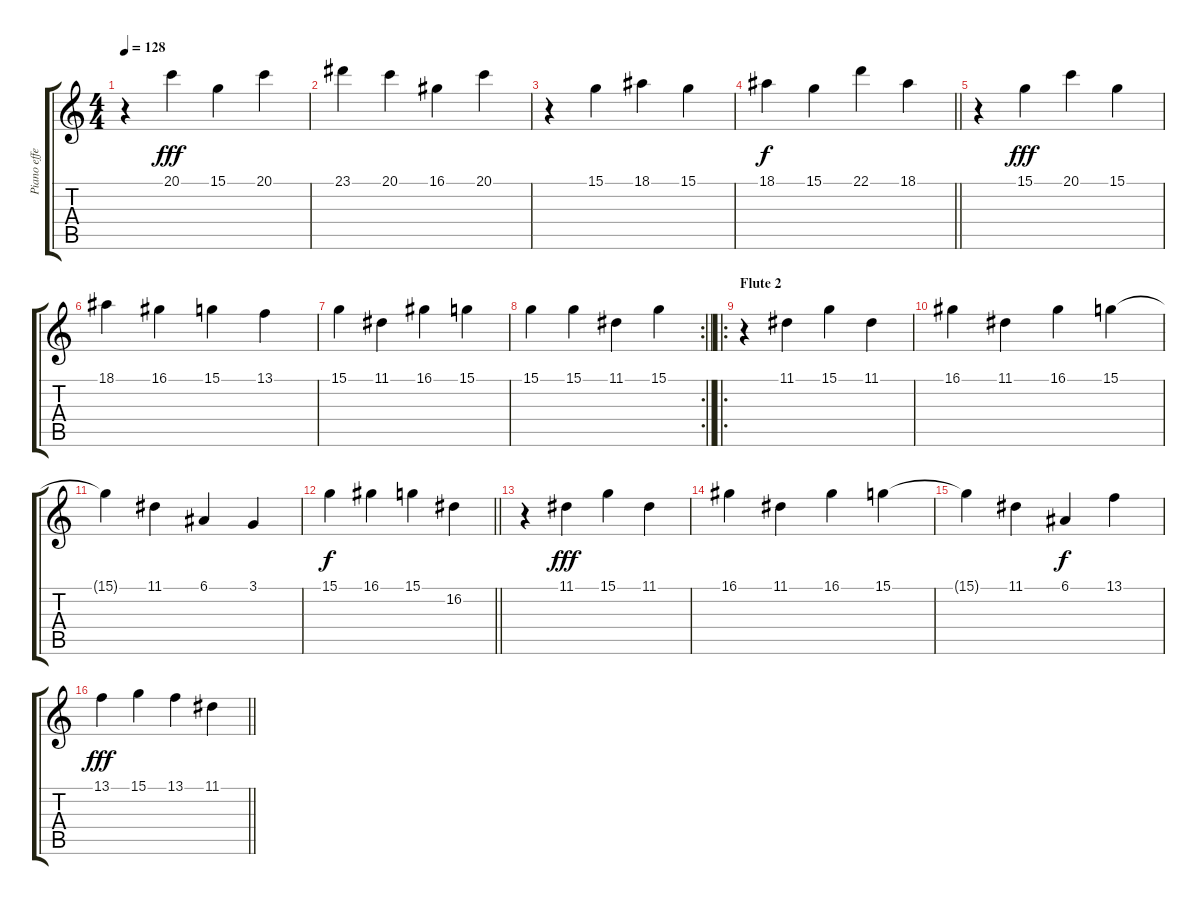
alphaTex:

\track ("Piano effects" "Piano effe") {instrument synthstrings2}
\staff {score tabs}
\tuning (E4 B3 G3 D3 A2 E2) {hide}
\ts (4 4)
\tempo 128
\clef g2
\ks c
r.4{dy fff} 20.1.4 15.1.4 20.1.4 |
23.1.4 20.1.4 16.1.4 20.1.4 |
r.4 15.1.4 18.1.4 15.1.4 |
\barLineRight lightlight
18.1.4{dy f} 15.1.4 22.1.4 18.1.4 |
r.4 15.1.4{dy fff} 20.1.4 15.1.4 |
18.1.4 16.1.4 15.1.4 13.1.4 |
15.1.4 11.1.4 16.1.4 15.1.4 |
\rc 2
\barLineRight lightlight
15.1.4 15.1.4 11.1.4 15.1.4 |
\ro
\section ("" "Flute 2")
r.4 11.1.4 15.1.4 11.1.4 |
16.1.4 11.1.4 16.1.4 15.1.4 |
15.1{t}.4 11.1.4 6.1.4 3.1.4 |
\barLineRight lightlight
15.1.4{dy f} 16.1.4 15.1.4 16.2.4 |
\section ("" "")
r.4 11.1.4{dy fff} 15.1.4 11.1.4 |
16.1.4 11.1.4 16.1.4 15.1.4 |
15.1{t}.4 11.1.4 6.1.4{dy f} 13.1.4 |
\barLineRight lightlight
13.1.4{dy fff} 15.1.4 13.1.4 11.1.4
